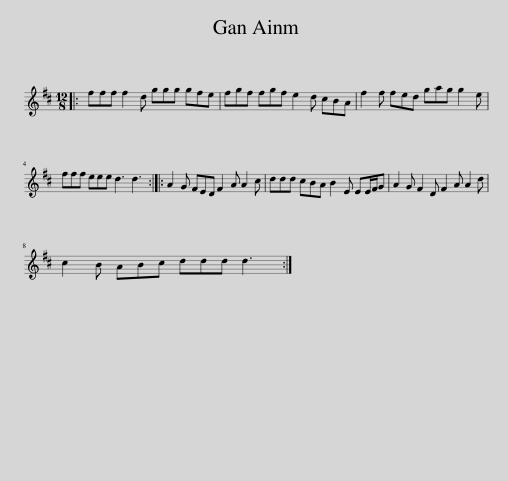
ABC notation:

X:1
L:1/8
M:12/8
I:linebreak $
K:D
V:1 treble
V:1
|: fff f2 d ggg gfe | fgf fgf e2 d cBA | f2 f fed gag g2 e |$ fff eee d3 d3 :: A2 G FED F2 A A2 c | %5
 ddd cBA B2 E EE/F/G | A2 G F2 D F2 A A2 d |$ c2 B ABc ddd d3 :| %8
